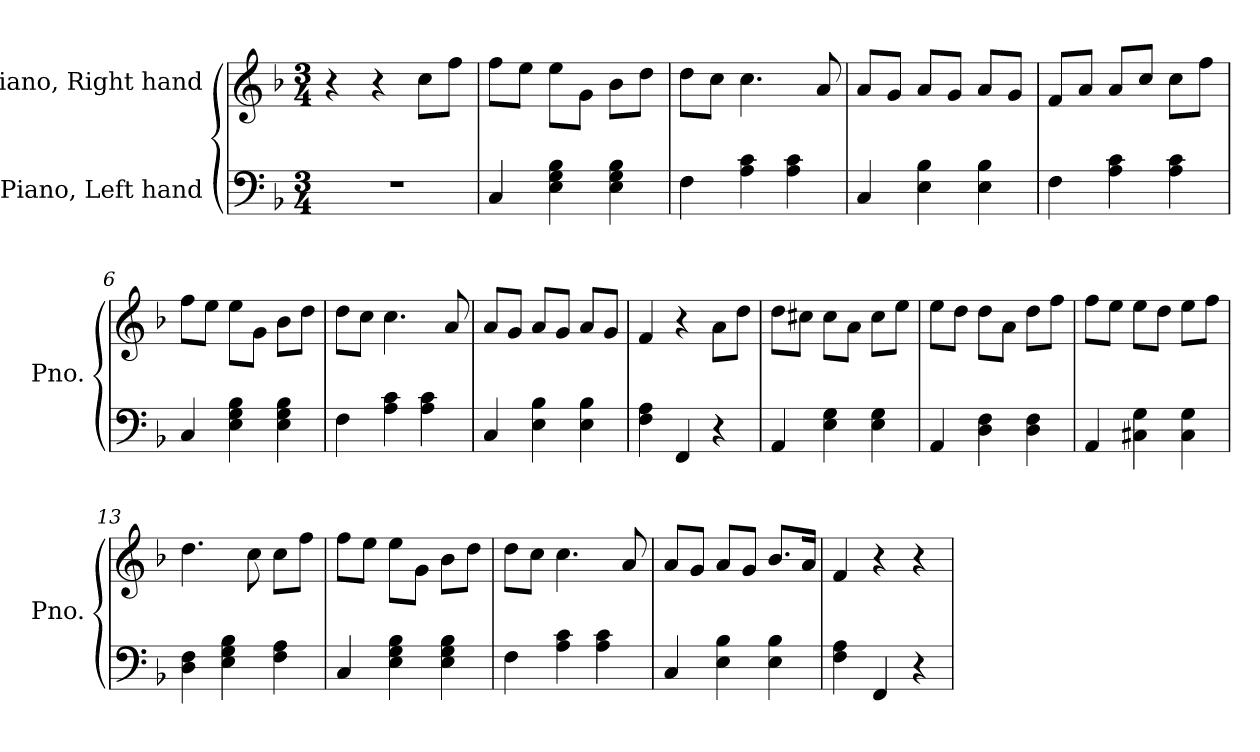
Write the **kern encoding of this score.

**kern	**kern
*part2	*part1
*staff2	*staff1
*I"Piano, Left hand	*I"Piano, Right hand
*I'Pno.	*I'Pno.
*clefF4	*clefG2
*k[b-]	*k[b-]
*M3/4	*M3/4
*MM100	*MM100
=1	=1
2.r	4r
.	4r
.	8cc\L
.	8ff\J
=2	=2
4C/	8ff\L
.	8ee\J
4E\ 4G\ 4B-\	8ee\L
.	8g\J
4E\ 4G\ 4B-\	8b-\L
.	8dd\J
=3	=3
4F\	8dd\L
.	8cc\J
4A\ 4c\	4.cc\
4A\ 4c\	.
.	8a/
=4	=4
4C/	8a/L
.	8g/J
4E\ 4B-\	8a/L
.	8g/J
4E\ 4B-\	8a/L
.	8g/J
=5	=5
4F\	8f/L
.	8a/J
4A\ 4c\	8a/L
.	8cc/J
4A\ 4c\	8cc\L
.	8ff\J
!!LO:LB:g=z
=6	=6
4C/	8ff\L
.	8ee\J
4E\ 4G\ 4B-\	8ee\L
.	8g\J
4E\ 4G\ 4B-\	8b-\L
.	8dd\J
=7	=7
4F\	8dd\L
.	8cc\J
4A\ 4c\	4.cc\
4A\ 4c\	.
.	8a/
=8	=8
4C/	8a/L
.	8g/J
4E\ 4B-\	8a/L
.	8g/J
4E\ 4B-\	8a/L
.	8g/J
=9	=9
4F\ 4A\	4f/
4FF/	4r
4r	8a\L
.	8dd\J
=10	=10
4AA/	8dd\L
.	8cc#X\J
4E\ 4G\	8cc#\L
.	8a\J
4E\ 4G\	8cc#\L
.	8ee\J
=11	=11
4AA/	8ee\L
.	8dd\J
4D\ 4F\	8dd\L
.	8a\J
4D\ 4F\	8dd\L
.	8ff\J
!!LO:LB:g=z
=12	=12
4AA/	8ff\L
.	8ee\J
4C#X\ 4G\	8ee\L
.	8dd\J
4C#\ 4G\	8ee\L
.	8ff\J
=13	=13
4D\ 4F\	4.dd\
4E\ 4G\ 4B-\	.
.	8cc\
4F\ 4A\	8cc\L
.	8ff\J
=14	=14
4C/	8ff\L
.	8ee\J
4E\ 4G\ 4B-\	8ee\L
.	8g\J
4E\ 4G\ 4B-\	8b-\L
.	8dd\J
=15	=15
4F\	8dd\L
.	8cc\J
4A\ 4c\	4.cc\
4A\ 4c\	.
.	8a/
=16	=16
4C/	8a/L
.	8g/J
4E\ 4B-\	8a/L
.	8g/J
4E\ 4B-\	8.b-/L
.	16a/Jk
=17	=17
4F\ 4A\	4f/
4FF/	4r
4r	4r
=	=
*-	*-
